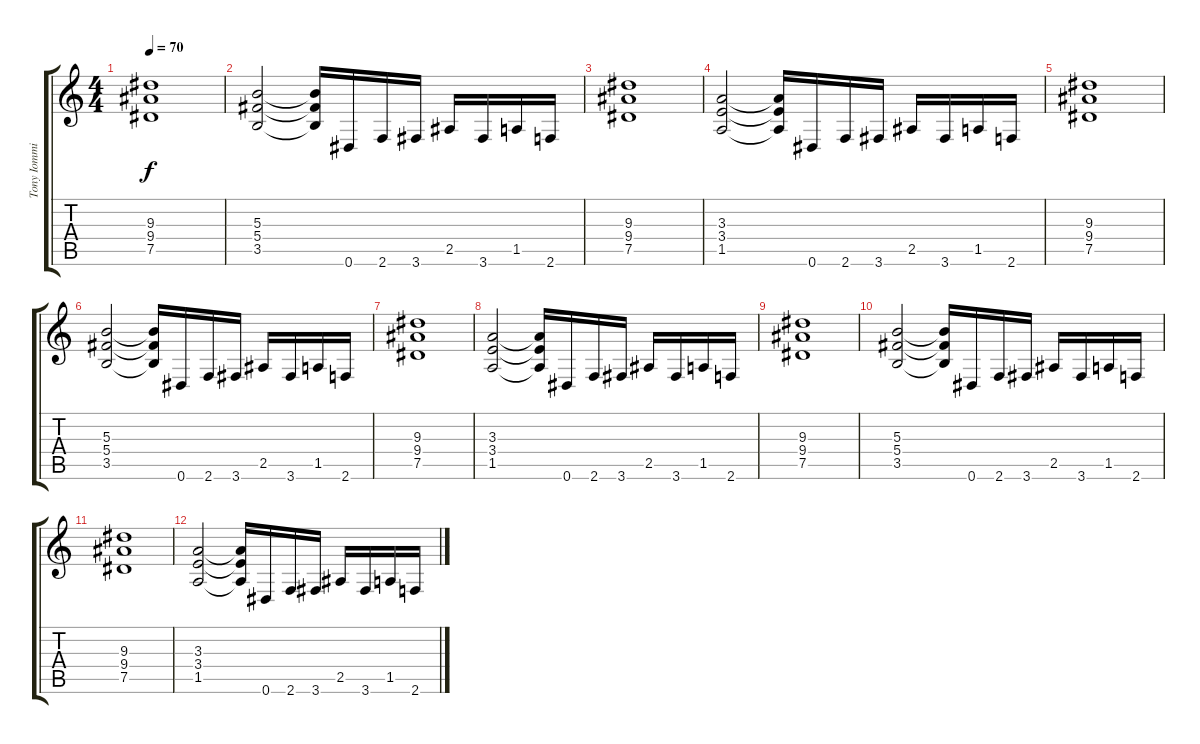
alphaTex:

\track ("Tony Iommi" "Tony Iommi") {instrument distortionguitar}
\staff {score tabs}
\tuning (Eb4 Bb3 Gb3 Db3 Ab2 Eb2) {hide}
\ts (4 4)
\tempo 70
\clef g2
\ks c
(9.3 9.4 7.5).1{dy f} |
(5.3 5.4 3.5).2 (5.3{t} 5.4{t} 3.5{t}).16 0.6.16 2.6.16 3.6.16 2.5.16 3.6.16 1.5.16 2.6.16 |
(9.3 9.4 7.5).1 |
(3.3 3.4 1.5).2 (3.3{t} 3.4{t} 1.5{t}).16 0.6.16 2.6.16 3.6.16 2.5.16 3.6.16 1.5.16 2.6.16 |
(9.3 9.4 7.5).1 |
(5.3 5.4 3.5).2 (5.3{t} 5.4{t} 3.5{t}).16 0.6.16 2.6.16 3.6.16 2.5.16 3.6.16 1.5.16 2.6.16 |
(9.3 9.4 7.5).1 |
(3.3 3.4 1.5).2 (3.3{t} 3.4{t} 1.5{t}).16 0.6.16 2.6.16 3.6.16 2.5.16 3.6.16 1.5.16 2.6.16 |
(9.3 9.4 7.5).1 |
(5.3 5.4 3.5).2 (5.3{t} 5.4{t} 3.5{t}).16 0.6.16 2.6.16 3.6.16 2.5.16 3.6.16 1.5.16 2.6.16 |
(9.3 9.4 7.5).1 |
(3.3 3.4 1.5).2 (3.3{t} 3.4{t} 1.5{t}).16 0.6.16 2.6.16 3.6.16 2.5.16 3.6.16 1.5.16 2.6.16
